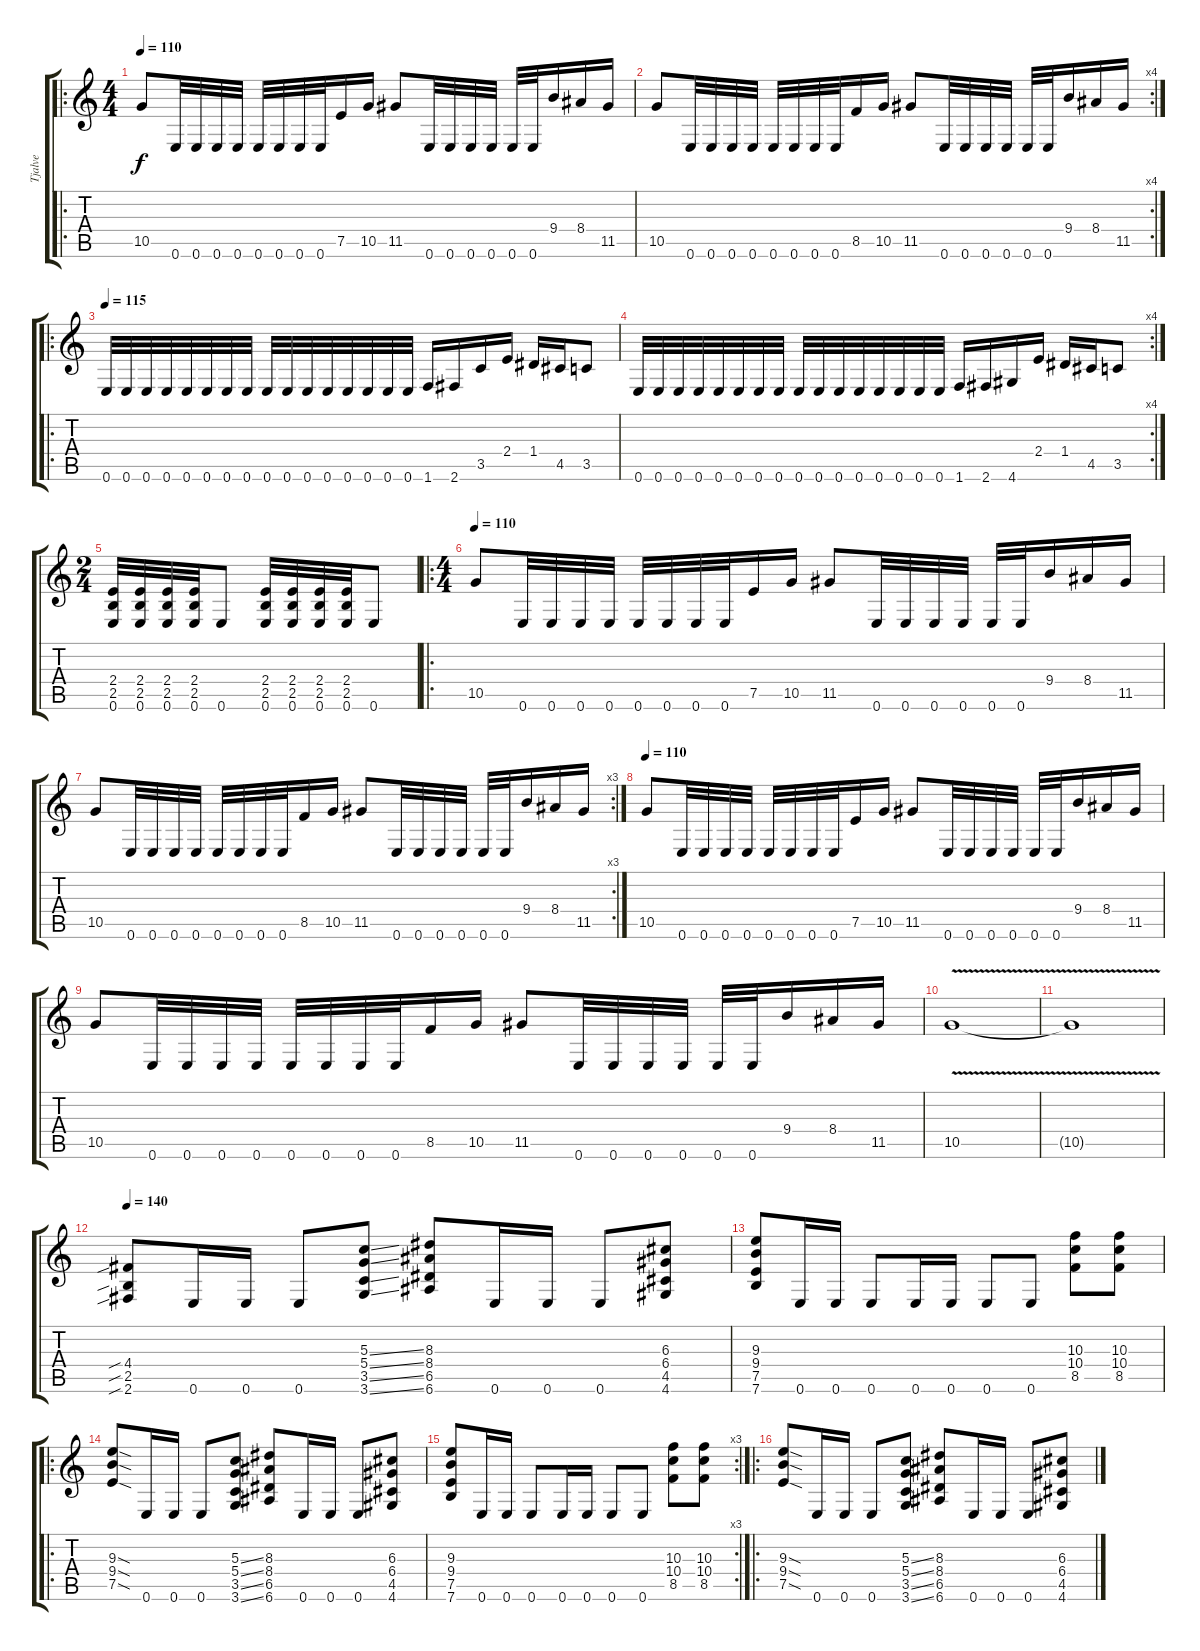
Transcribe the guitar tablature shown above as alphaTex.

\track ("Tjalve" "Tjalve") {instrument distortionguitar}
\staff {score tabs}
\tuning (E4 B3 G3 D3 A2 E2) {hide}
\ro
\ts (4 4)
\tempo 110
\clef g2
\ks c
10.5.8{dy f} 0.6.32 0.6.32 0.6.32 0.6.32 0.6.32 0.6.32 0.6.32 0.6.32 7.5.16 10.5.16 11.5.8 0.6.32 0.6.32 0.6.32 0.6.32 0.6.32 0.6.32 9.4.16 8.4.16 11.5.16 |
\rc 4
10.5.8 0.6.32 0.6.32 0.6.32 0.6.32 0.6.32 0.6.32 0.6.32 0.6.32 8.5.16 10.5.16 11.5.8 0.6.32 0.6.32 0.6.32 0.6.32 0.6.32 0.6.32 9.4.16 8.4.16 11.5.16 |
\ro
\tempo 110
\tempo 115
0.6.32 0.6.32 0.6.32 0.6.32 0.6.32 0.6.32 0.6.32 0.6.32 0.6.32 0.6.32 0.6.32 0.6.32 0.6.32 0.6.32 0.6.32 0.6.32 1.6.16 2.6.16 3.5.16 2.4.16 1.4.16 4.5.16 3.5.8 |
\rc 4
0.6.32 0.6.32 0.6.32 0.6.32 0.6.32 0.6.32 0.6.32 0.6.32 0.6.32 0.6.32 0.6.32 0.6.32 0.6.32 0.6.32 0.6.32 0.6.32 1.6.16 2.6.16 4.6.16 2.4.16 1.4.16 4.5.16 3.5.8 |
\ts (2 4)
(2.4 2.5 0.6).32 (2.4 2.5 0.6).32 (2.4 2.5 0.6).32 (2.4 2.5 0.6).32 0.6.8 (2.4 2.5 0.6).32 (2.4 2.5 0.6).32 (2.4 2.5 0.6).32 (2.4 2.5 0.6).32 0.6.8 |
\ro
\ts (4 4)
\tempo 110
10.5.8 0.6.32 0.6.32 0.6.32 0.6.32 0.6.32 0.6.32 0.6.32 0.6.32 7.5.16 10.5.16 11.5.8 0.6.32 0.6.32 0.6.32 0.6.32 0.6.32 0.6.32 9.4.16 8.4.16 11.5.16 |
\rc 3
10.5.8 0.6.32 0.6.32 0.6.32 0.6.32 0.6.32 0.6.32 0.6.32 0.6.32 8.5.16 10.5.16 11.5.8 0.6.32 0.6.32 0.6.32 0.6.32 0.6.32 0.6.32 9.4.16 8.4.16 11.5.16 |
\tempo 110
10.5.8 0.6.32 0.6.32 0.6.32 0.6.32 0.6.32 0.6.32 0.6.32 0.6.32 7.5.16 10.5.16 11.5.8 0.6.32 0.6.32 0.6.32 0.6.32 0.6.32 0.6.32 9.4.16 8.4.16 11.5.16 |
10.5.8 0.6.32 0.6.32 0.6.32 0.6.32 0.6.32 0.6.32 0.6.32 0.6.32 8.5.16 10.5.16 11.5.8 0.6.32 0.6.32 0.6.32 0.6.32 0.6.32 0.6.32 9.4.16 8.4.16 11.5.16 |
10.5{v}.1 |
10.5{t}.1 |
\tempo 140
(4.4{sib} 2.5{sib} 2.6{sib}).8 0.6.16 0.6.16 0.6.8 (5.3{ss} 5.4{ss} 3.5{ss} 3.6{ss}).8 (8.3 8.4 6.5 6.6).8 0.6.16 0.6.16 0.6.8 (6.3 6.4 4.5 4.6).8 |
(9.3 9.4 7.5 7.6).8 0.6.16 0.6.16 0.6.8 0.6.16 0.6.16 0.6.8 0.6.8 (10.3 10.4 8.5).8 (10.3 10.4 8.5).8 |
\ro
(9.3{sod} 9.4{sod} 7.5{sod}).8 0.6.16 0.6.16 0.6.8 (5.3{ss} 5.4{ss} 3.5{ss} 3.6{ss}).8 (8.3 8.4 6.5 6.6).8 0.6.16 0.6.16 0.6.8 (6.3 6.4 4.5 4.6).8 |
\rc 3
(9.3 9.4 7.5 7.6).8 0.6.16 0.6.16 0.6.8 0.6.16 0.6.16 0.6.8 0.6.8 (10.3 10.4 8.5).8 (10.3 10.4 8.5).8 |
\ro
(9.3{sod} 9.4{sod} 7.5{sod}).8 0.6.16 0.6.16 0.6.8 (5.3{ss} 5.4{ss} 3.5{ss} 3.6{ss}).8 (8.3 8.4 6.5 6.6).8 0.6.16 0.6.16 0.6.8 (6.3 6.4 4.5 4.6).8
